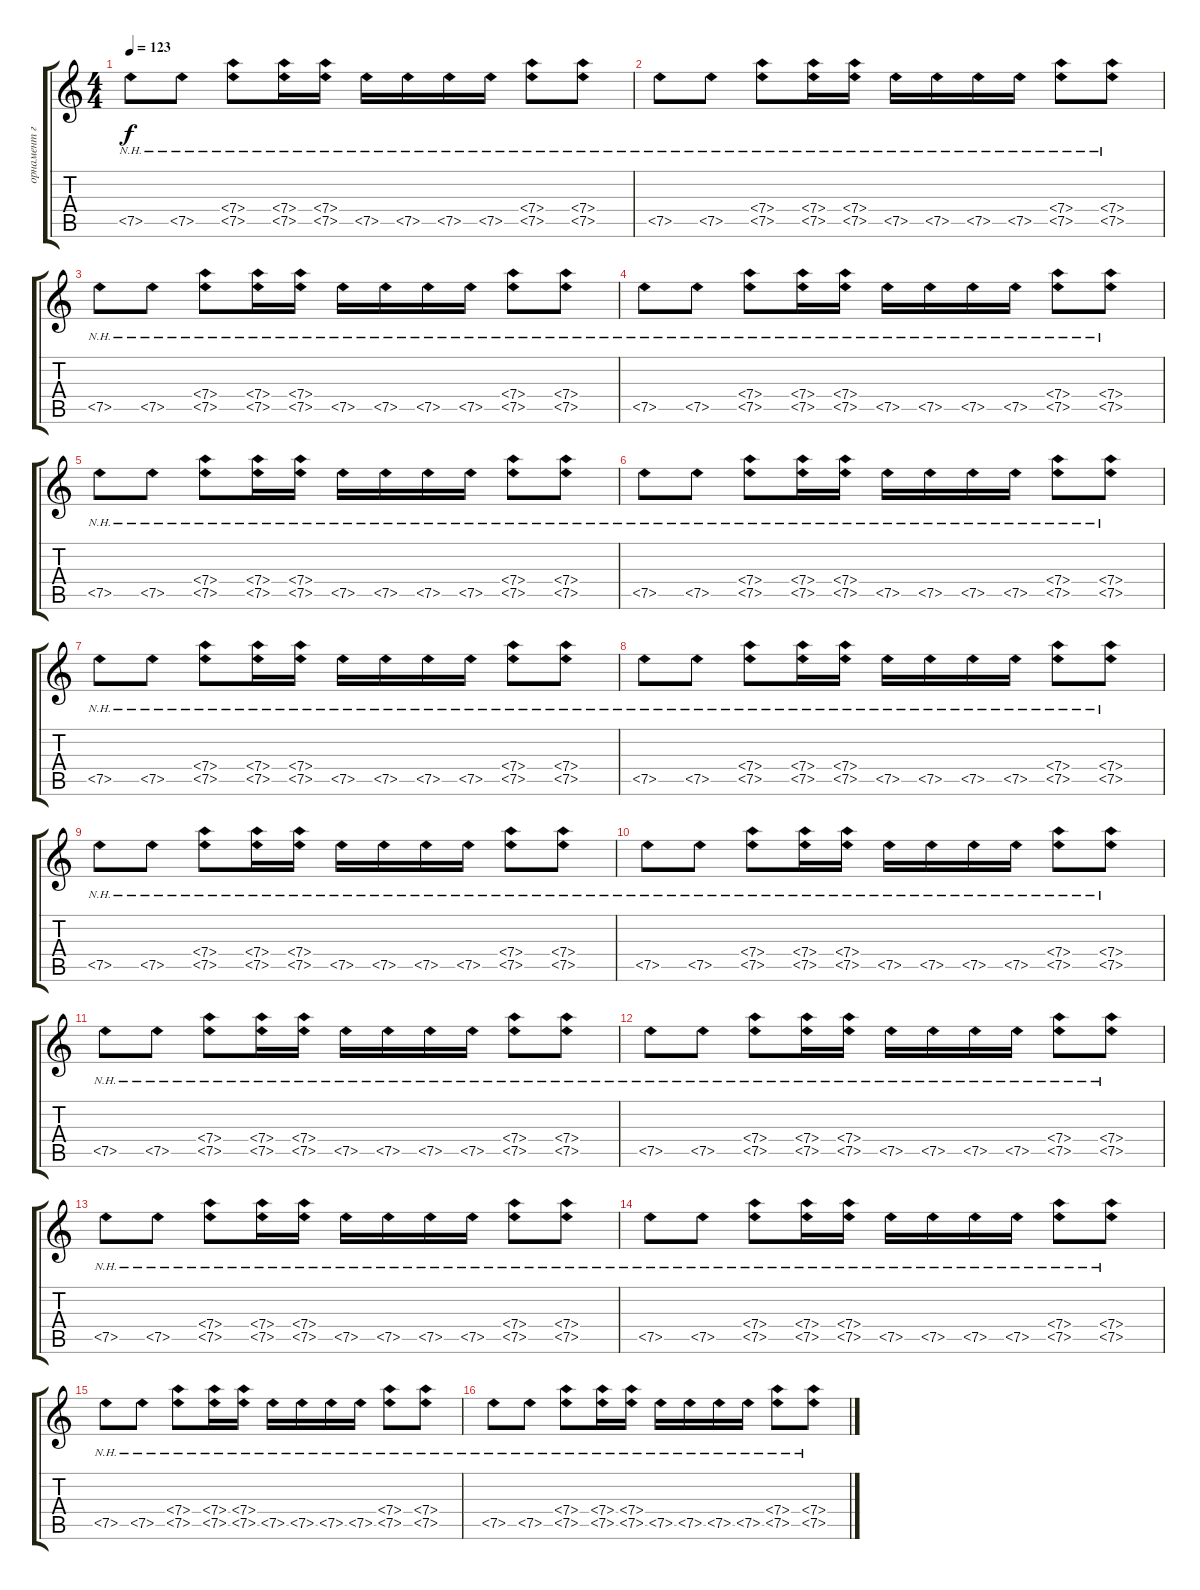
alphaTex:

\track ("орнамент гитара" "орнамент г") {instrument electricguitarmuted}
\staff {score tabs}
\tuning (E4 B3 G3 D3 A2 E2) {hide}
\ts (4 4)
\tempo 123
\clef g2
\ks c
7.5{nh}.8{dy f} 7.5{nh}.8 (7.4{nh} 7.5{nh}).8 (7.4{nh} 7.5{nh}).16 (7.4{nh} 7.5{nh}).16 7.5{nh}.16 7.5{nh}.16 7.5{nh}.16 7.5{nh}.16 (7.4{nh} 7.5{nh}).8 (7.4{nh} 7.5{nh}).8 |
7.5{nh}.8 7.5{nh}.8 (7.4{nh} 7.5{nh}).8 (7.4{nh} 7.5{nh}).16 (7.4{nh} 7.5{nh}).16 7.5{nh}.16 7.5{nh}.16 7.5{nh}.16 7.5{nh}.16 (7.4{nh} 7.5{nh}).8 (7.4{nh} 7.5{nh}).8 |
7.5{nh}.8 7.5{nh}.8 (7.4{nh} 7.5{nh}).8 (7.4{nh} 7.5{nh}).16 (7.4{nh} 7.5{nh}).16 7.5{nh}.16 7.5{nh}.16 7.5{nh}.16 7.5{nh}.16 (7.4{nh} 7.5{nh}).8 (7.4{nh} 7.5{nh}).8 |
7.5{nh}.8 7.5{nh}.8 (7.4{nh} 7.5{nh}).8 (7.4{nh} 7.5{nh}).16 (7.4{nh} 7.5{nh}).16 7.5{nh}.16 7.5{nh}.16 7.5{nh}.16 7.5{nh}.16 (7.4{nh} 7.5{nh}).8 (7.4{nh} 7.5{nh}).8 |
7.5{nh}.8 7.5{nh}.8 (7.4{nh} 7.5{nh}).8 (7.4{nh} 7.5{nh}).16 (7.4{nh} 7.5{nh}).16 7.5{nh}.16 7.5{nh}.16 7.5{nh}.16 7.5{nh}.16 (7.4{nh} 7.5{nh}).8 (7.4{nh} 7.5{nh}).8 |
7.5{nh}.8 7.5{nh}.8 (7.4{nh} 7.5{nh}).8 (7.4{nh} 7.5{nh}).16 (7.4{nh} 7.5{nh}).16 7.5{nh}.16 7.5{nh}.16 7.5{nh}.16 7.5{nh}.16 (7.4{nh} 7.5{nh}).8 (7.4{nh} 7.5{nh}).8 |
7.5{nh}.8 7.5{nh}.8 (7.4{nh} 7.5{nh}).8 (7.4{nh} 7.5{nh}).16 (7.4{nh} 7.5{nh}).16 7.5{nh}.16 7.5{nh}.16 7.5{nh}.16 7.5{nh}.16 (7.4{nh} 7.5{nh}).8 (7.4{nh} 7.5{nh}).8 |
7.5{nh}.8 7.5{nh}.8 (7.4{nh} 7.5{nh}).8 (7.4{nh} 7.5{nh}).16 (7.4{nh} 7.5{nh}).16 7.5{nh}.16 7.5{nh}.16 7.5{nh}.16 7.5{nh}.16 (7.4{nh} 7.5{nh}).8 (7.4{nh} 7.5{nh}).8 |
7.5{nh}.8 7.5{nh}.8 (7.4{nh} 7.5{nh}).8 (7.4{nh} 7.5{nh}).16 (7.4{nh} 7.5{nh}).16 7.5{nh}.16 7.5{nh}.16 7.5{nh}.16 7.5{nh}.16 (7.4{nh} 7.5{nh}).8 (7.4{nh} 7.5{nh}).8 |
7.5{nh}.8 7.5{nh}.8 (7.4{nh} 7.5{nh}).8 (7.4{nh} 7.5{nh}).16 (7.4{nh} 7.5{nh}).16 7.5{nh}.16 7.5{nh}.16 7.5{nh}.16 7.5{nh}.16 (7.4{nh} 7.5{nh}).8 (7.4{nh} 7.5{nh}).8 |
7.5{nh}.8 7.5{nh}.8 (7.4{nh} 7.5{nh}).8 (7.4{nh} 7.5{nh}).16 (7.4{nh} 7.5{nh}).16 7.5{nh}.16 7.5{nh}.16 7.5{nh}.16 7.5{nh}.16 (7.4{nh} 7.5{nh}).8 (7.4{nh} 7.5{nh}).8 |
7.5{nh}.8 7.5{nh}.8 (7.4{nh} 7.5{nh}).8 (7.4{nh} 7.5{nh}).16 (7.4{nh} 7.5{nh}).16 7.5{nh}.16 7.5{nh}.16 7.5{nh}.16 7.5{nh}.16 (7.4{nh} 7.5{nh}).8 (7.4{nh} 7.5{nh}).8 |
7.5{nh}.8 7.5{nh}.8 (7.4{nh} 7.5{nh}).8 (7.4{nh} 7.5{nh}).16 (7.4{nh} 7.5{nh}).16 7.5{nh}.16 7.5{nh}.16 7.5{nh}.16 7.5{nh}.16 (7.4{nh} 7.5{nh}).8 (7.4{nh} 7.5{nh}).8 |
7.5{nh}.8 7.5{nh}.8 (7.4{nh} 7.5{nh}).8 (7.4{nh} 7.5{nh}).16 (7.4{nh} 7.5{nh}).16 7.5{nh}.16 7.5{nh}.16 7.5{nh}.16 7.5{nh}.16 (7.4{nh} 7.5{nh}).8 (7.4{nh} 7.5{nh}).8 |
7.5{nh}.8 7.5{nh}.8 (7.4{nh} 7.5{nh}).8 (7.4{nh} 7.5{nh}).16 (7.4{nh} 7.5{nh}).16 7.5{nh}.16 7.5{nh}.16 7.5{nh}.16 7.5{nh}.16 (7.4{nh} 7.5{nh}).8 (7.4{nh} 7.5{nh}).8 |
7.5{nh}.8 7.5{nh}.8 (7.4{nh} 7.5{nh}).8 (7.4{nh} 7.5{nh}).16 (7.4{nh} 7.5{nh}).16 7.5{nh}.16 7.5{nh}.16 7.5{nh}.16 7.5{nh}.16 (7.4{nh} 7.5{nh}).8 (7.4{nh} 7.5{nh}).8
